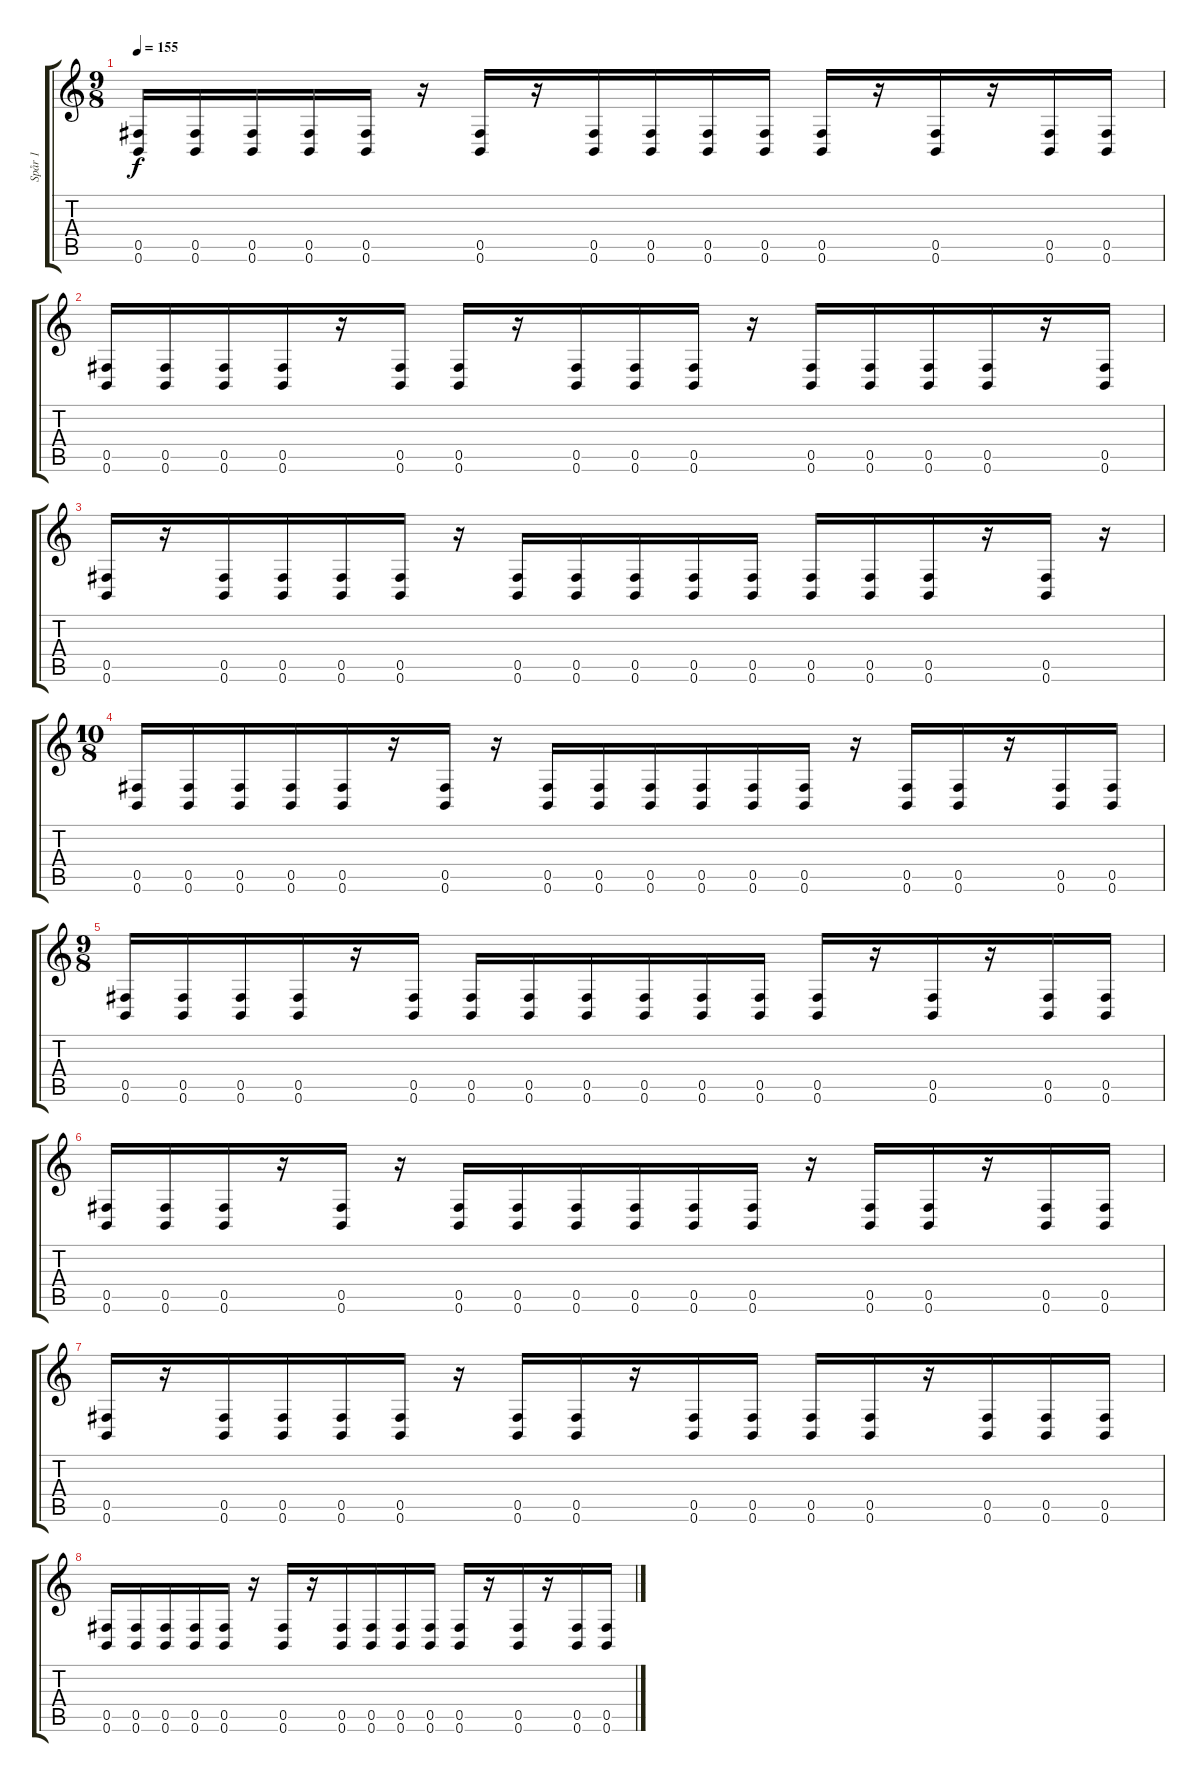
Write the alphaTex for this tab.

\track ("Spår 1" "Spår 1") {instrument distortionguitar}
\staff {score tabs}
\tuning (Db4 Ab3 E3 B2 Gb2 B1) {hide}
\ts (9 8)
\tempo 155
\clef g2
\ks c
(0.5 0.6).16{dy f} (0.5 0.6).16 (0.5 0.6).16 (0.5 0.6).16 (0.5 0.6).16 r.16 (0.5 0.6).16 r.16 (0.5 0.6).16 (0.5 0.6).16 (0.5 0.6).16 (0.5 0.6).16 (0.5 0.6).16 r.16 (0.5 0.6).16 r.16 (0.5 0.6).16 (0.5 0.6).16 |
(0.5 0.6).16 (0.5 0.6).16 (0.5 0.6).16 (0.5 0.6).16 r.16 (0.5 0.6).16 (0.5 0.6).16 r.16 (0.5 0.6).16 (0.5 0.6).16 (0.5 0.6).16 r.16 (0.5 0.6).16 (0.5 0.6).16 (0.5 0.6).16 (0.5 0.6).16 r.16 (0.5 0.6).16 |
(0.5 0.6).16 r.16 (0.5 0.6).16 (0.5 0.6).16 (0.5 0.6).16 (0.5 0.6).16 r.16 (0.5 0.6).16 (0.5 0.6).16 (0.5 0.6).16 (0.5 0.6).16 (0.5 0.6).16 (0.5 0.6).16 (0.5 0.6).16 (0.5 0.6).16 r.16 (0.5 0.6).16 r.16 |
\ts (10 8)
(0.5 0.6).16 (0.5 0.6).16 (0.5 0.6).16 (0.5 0.6).16 (0.5 0.6).16 r.16 (0.5 0.6).16 r.16 (0.5 0.6).16 (0.5 0.6).16 (0.5 0.6).16 (0.5 0.6).16 (0.5 0.6).16 (0.5 0.6).16 r.16 (0.5 0.6).16 (0.5 0.6).16 r.16 (0.5 0.6).16 (0.5 0.6).16 |
\ts (9 8)
(0.5 0.6).16 (0.5 0.6).16 (0.5 0.6).16 (0.5 0.6).16 r.16 (0.5 0.6).16 (0.5 0.6).16 (0.5 0.6).16 (0.5 0.6).16 (0.5 0.6).16 (0.5 0.6).16 (0.5 0.6).16 (0.5 0.6).16 r.16 (0.5 0.6).16 r.16 (0.5 0.6).16 (0.5 0.6).16 |
(0.5 0.6).16 (0.5 0.6).16 (0.5 0.6).16 r.16 (0.5 0.6).16 r.16 (0.5 0.6).16 (0.5 0.6).16 (0.5 0.6).16 (0.5 0.6).16 (0.5 0.6).16 (0.5 0.6).16 r.16 (0.5 0.6).16 (0.5 0.6).16 r.16 (0.5 0.6).16 (0.5 0.6).16 |
(0.5 0.6).16 r.16 (0.5 0.6).16 (0.5 0.6).16 (0.5 0.6).16 (0.5 0.6).16 r.16 (0.5 0.6).16 (0.5 0.6).16 r.16 (0.5 0.6).16 (0.5 0.6).16 (0.5 0.6).16 (0.5 0.6).16 r.16 (0.5 0.6).16 (0.5 0.6).16 (0.5 0.6).16 |
(0.5 0.6).16 (0.5 0.6).16 (0.5 0.6).16 (0.5 0.6).16 (0.5 0.6).16 r.16 (0.5 0.6).16 r.16 (0.5 0.6).16 (0.5 0.6).16 (0.5 0.6).16 (0.5 0.6).16 (0.5 0.6).16 r.16 (0.5 0.6).16 r.16 (0.5 0.6).16 (0.5 0.6).16
